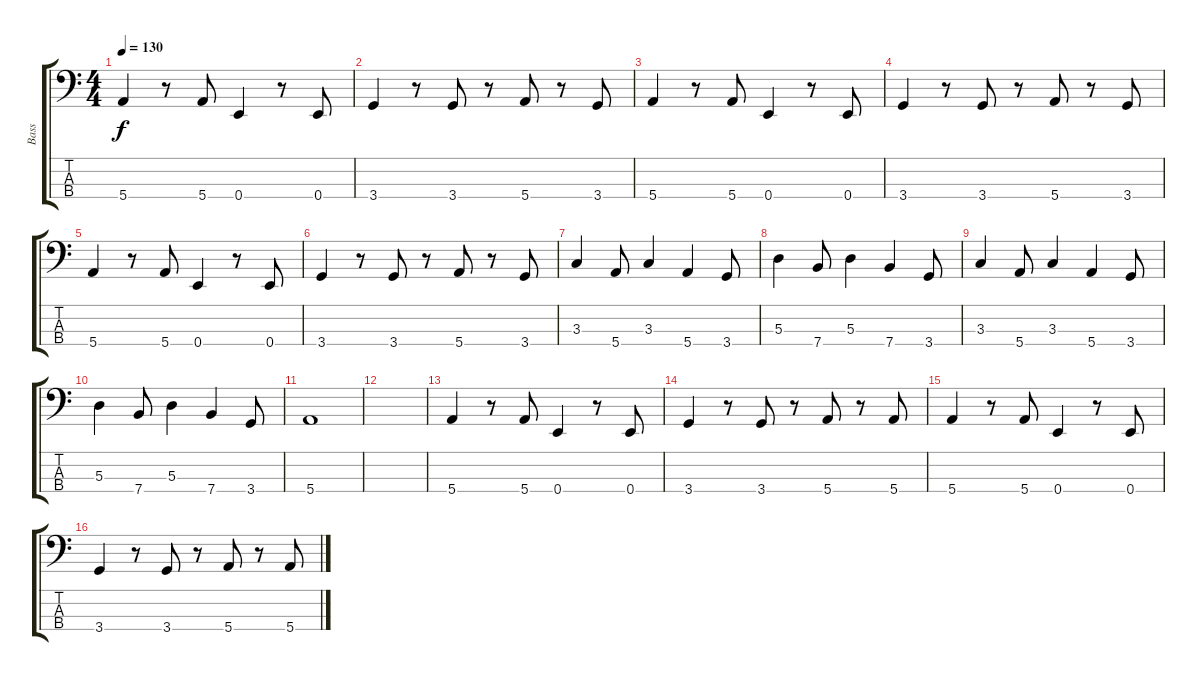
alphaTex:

\track ("Bass" "Bass") {instrument electricbassfinger}
\staff {score tabs}
\tuning (G2 D2 A1 E1) {hide}
\ts (4 4)
\tempo 130
\clef f4
\ks c
5.4.4{dy f} r.8 5.4.8 0.4.4 r.8 0.4.8 |
3.4.4 r.8 3.4.8 r.8 5.4.8 r.8 3.4.8 |
5.4.4 r.8 5.4.8 0.4.4 r.8 0.4.8 |
3.4.4 r.8 3.4.8 r.8 5.4.8 r.8 3.4.8 |
5.4.4 r.8 5.4.8 0.4.4 r.8 0.4.8 |
3.4.4 r.8 3.4.8 r.8 5.4.8 r.8 3.4.8 |
3.3.4 5.4.8 3.3.4 5.4.4 3.4.8 |
5.3.4 7.4.8 5.3.4 7.4.4 3.4.8 |
3.3.4 5.4.8 3.3.4 5.4.4 3.4.8 |
5.3.4 7.4.8 5.3.4 7.4.4 3.4.8 |
5.4.1 |
|
5.4.4 r.8 5.4.8 0.4.4 r.8 0.4.8 |
3.4.4 r.8 3.4.8 r.8 5.4.8 r.8 5.4.8 |
5.4.4 r.8 5.4.8 0.4.4 r.8 0.4.8 |
3.4.4 r.8 3.4.8 r.8 5.4.8 r.8 5.4.8
